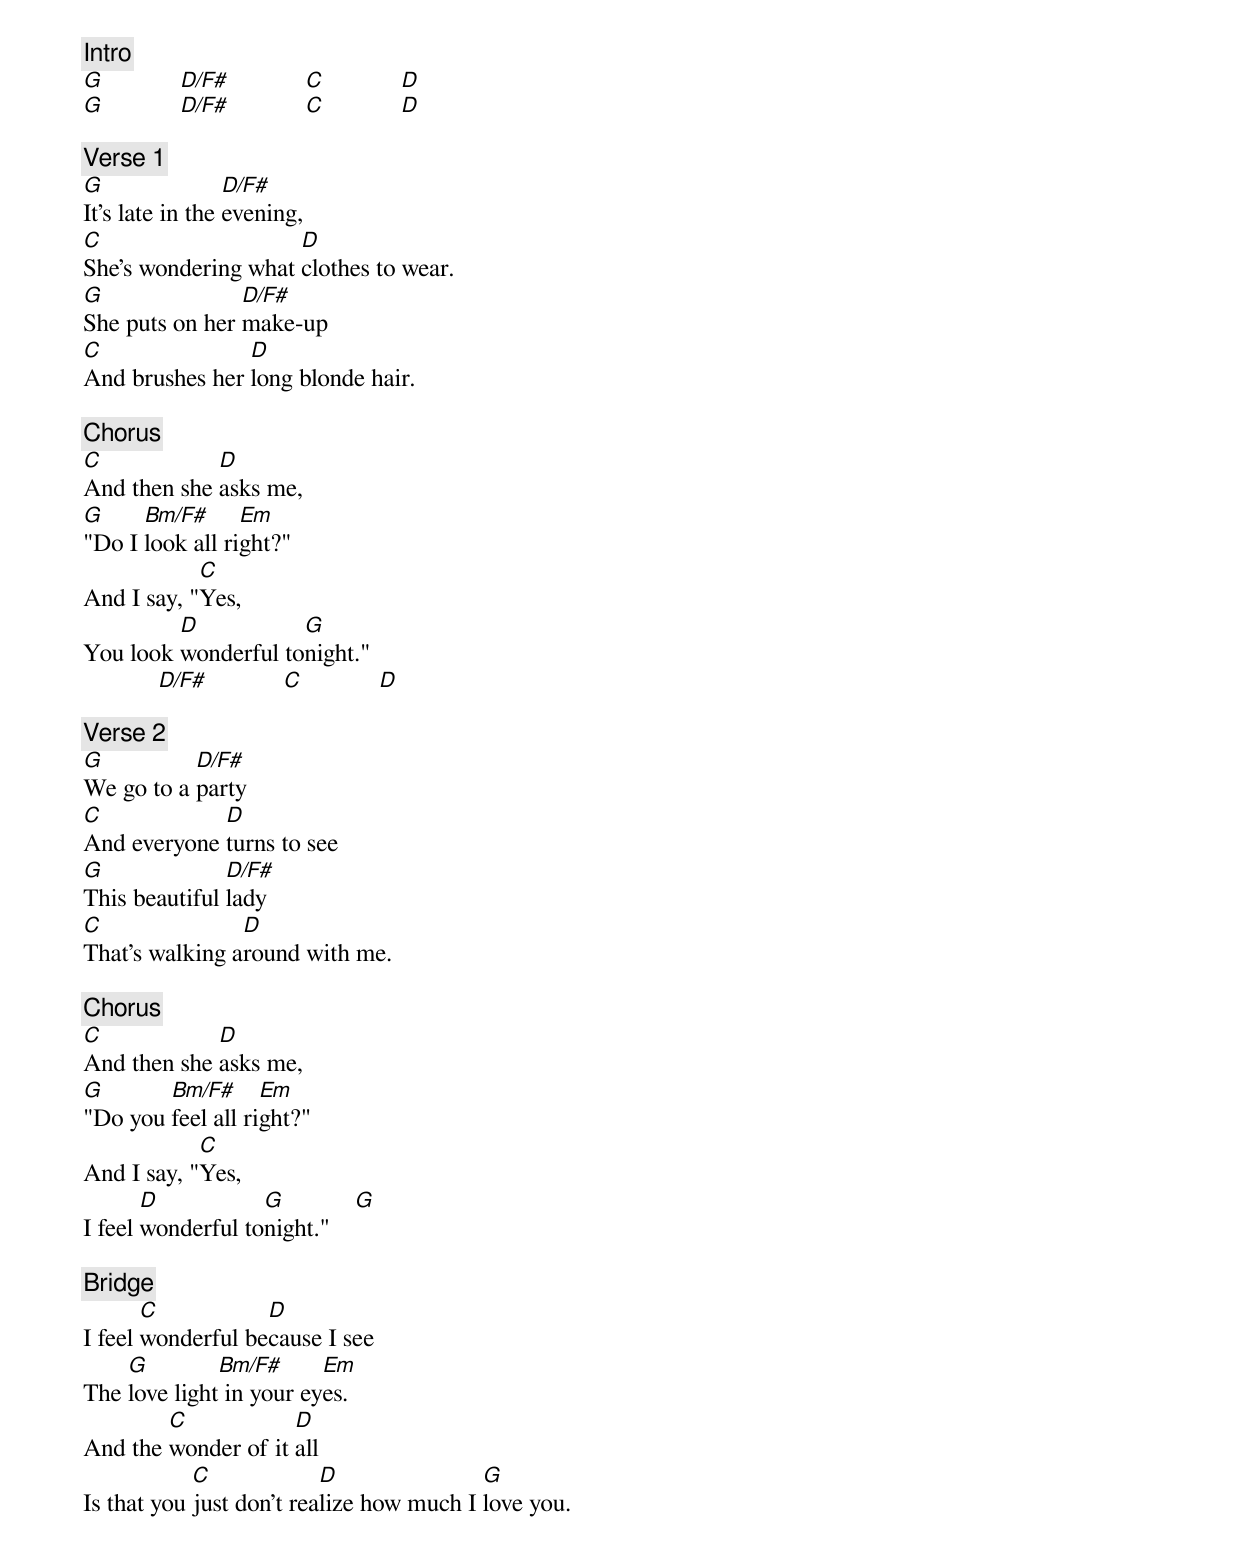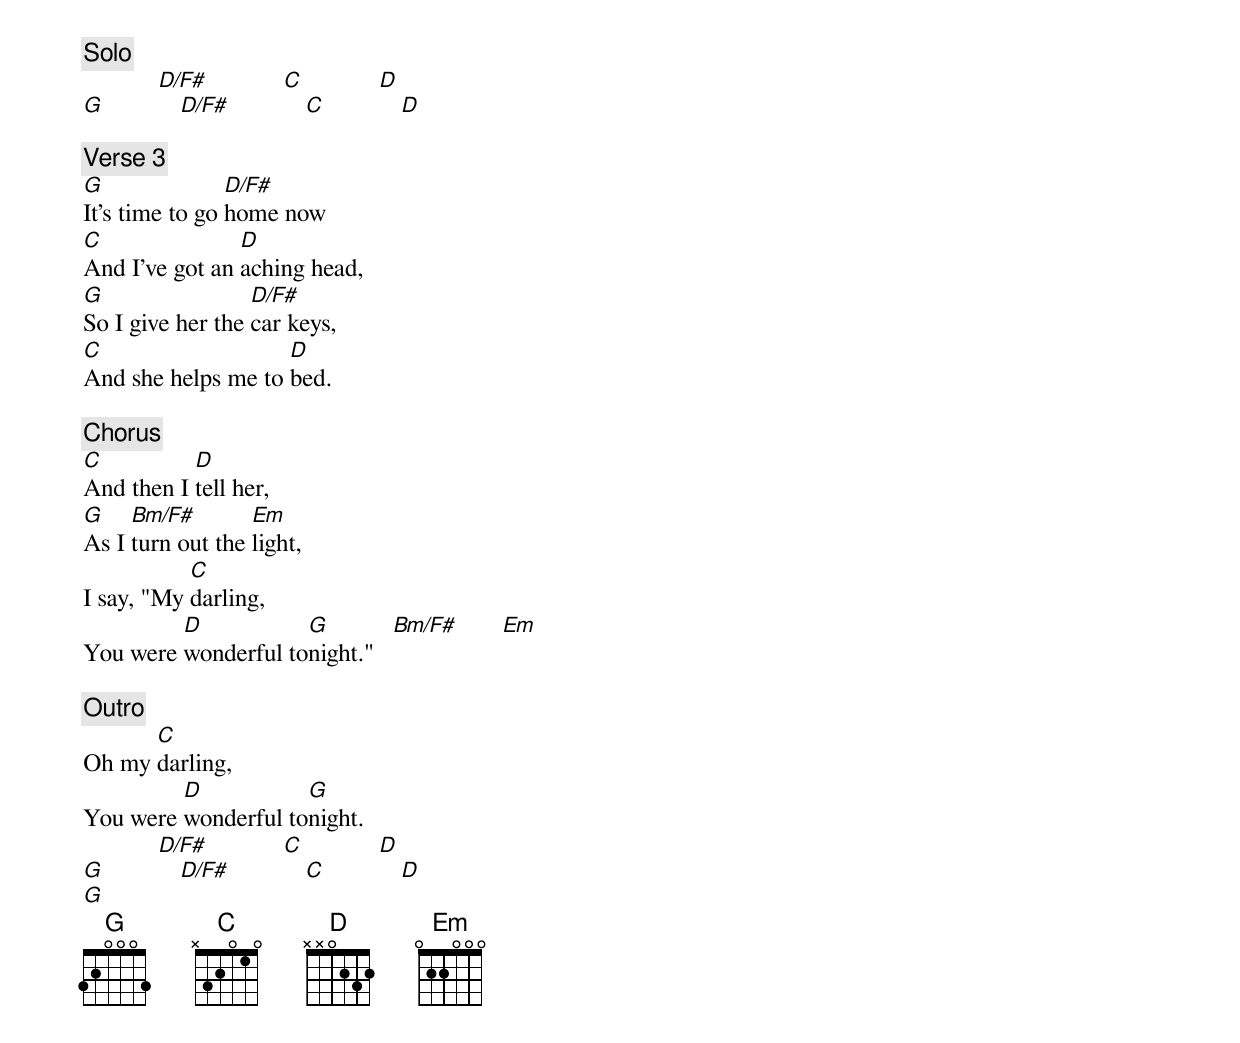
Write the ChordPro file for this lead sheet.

{c: Intro}
[G]            [D/F#]            [C]            [D]
[G]            [D/F#]            [C]            [D]

{c: Verse 1}
[G]It's late in the [D/F#]evening,
[C]She's wondering what [D]clothes to wear.
[G]She puts on her [D/F#]make-up
[C]And brushes her [D]long blonde hair.

{c: Chorus}
[C]And then she [D]asks me,
[G]"Do I [Bm/F#]look all ri[Em]ght?"
And I say, "[C]Yes,
You look [D]wonderful to[G]night."
            [D/F#]            [C]            [D]

{c: Verse 2}
[G]We go to a [D/F#]party
[C]And everyone [D]turns to see
[G]This beautiful [D/F#]lady
[C]That's walking a[D]round with me.

{c: Chorus}
[C]And then she [D]asks me,
[G]"Do you [Bm/F#]feel all ri[Em]ght?"
And I say, "[C]Yes,
I feel [D]wonderful to[G]night."    [G]

{c: Bridge}
I feel [C]wonderful be[D]cause I see
The [G]love light[Bm/F#] in your ey[Em]es.
And the [C]wonder of it [D]all
Is that you [C]just don't rea[D]lize how much I [G]love you.

{c: Solo}
            [D/F#]            [C]            [D]
[G]            [D/F#]            [C]            [D]

{c: Verse 3}
[G]It's time to go [D/F#]home now
[C]And I've got an [D]aching head,
[G]So I give her the [D/F#]car keys,
[C]And she helps me to [D]bed.

{c: Chorus}
[C]And then I [D]tell her,
[G]As I [Bm/F#]turn out the [Em]light,
I say, "My [C]darling,
You were [D]wonderful to[G]night."   [Bm/F#]       [Em]

{c: Outro}
Oh my [C]darling,
You were [D]wonderful to[G]night.
            [D/F#]            [C]            [D]
[G]            [D/F#]            [C]            [D]
[G]
